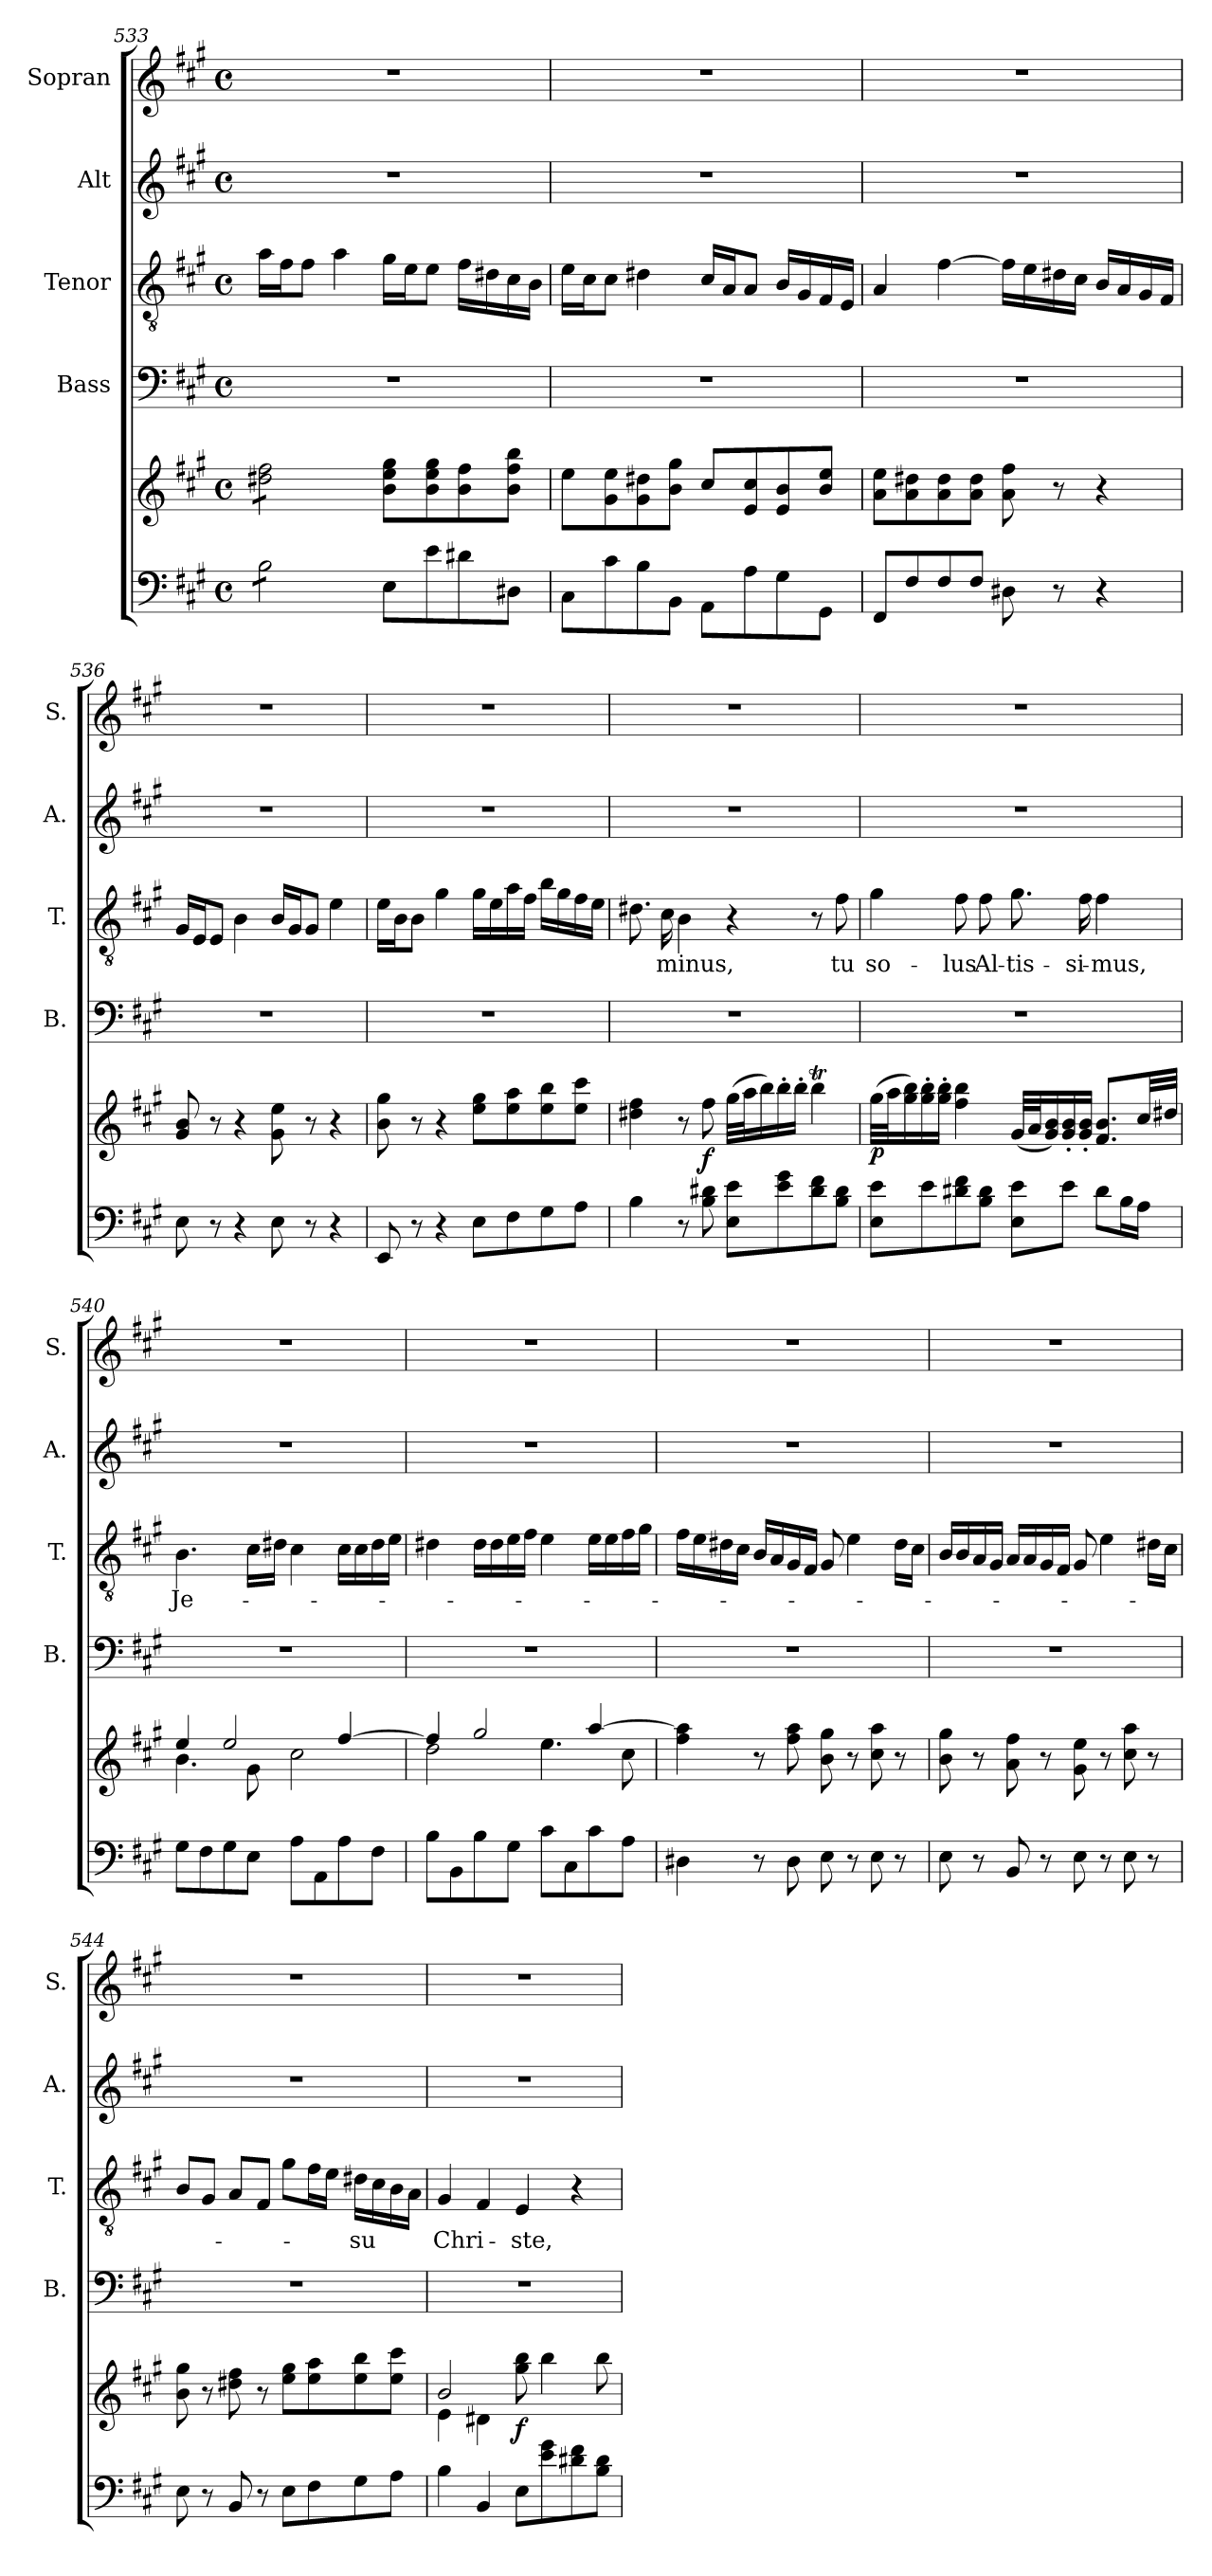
**kern	**kern	**dynam	**kern	**kern	**text	**kern	**kern
*part5	*part5	*part5	*part4	*part3	*part3	*part2	*part1
*staff6	*staff5	*staff5/6	*staff4	*staff3	*staff3	*staff2	*staff1
*	*	*	*I"Bass	*I"Tenor	*	*I"Alt	*I"Sopran
*	*	*	*I'B.	*I'T.	*	*I'A.	*I'S.
*clefF4	*clefG2	*	*clefF4	*clefGv2	*	*clefG2	*clefG2
*k[f#c#g#]	*k[f#c#g#]	*	*k[f#c#g#]	*k[f#c#g#]	*	*k[f#c#g#]	*k[f#c#g#]
*A:	*A:	*	*A:	*A:	*	*A:	*A:
*M4/4	*M4/4	*	*M4/4	*M4/4	*	*M4/4	*M4/4
*met(c)	*met(c)	*	*met(c)	*met(c)	*	*met(c)	*met(c)
=533	=533	=533	=533	=533	=533	=533	=533
*tremolo	*	*	*	*	*	*	*
*	*tremolo	*	*	*	*	*	*
8B\L	8dd#X\ 8ff#\L	.	1r	16a\LL	.	1r	1r
.	.	.	.	16f#\J	.	.	.
8B\	8dd#X\ 8ff#\	.	.	8f#\J	.	.	.
8B\	8dd#X\ 8ff#\	.	.	4a\	.	.	.
8B\J	8dd#X\ 8ff#\J	.	.	.	.	.	.
*	*Xtremolo	*	*	*	*	*	*
*Xtremolo	*	*	*	*	*	*	*
8E\L	8b\ 8ee\ 8gg#\L	.	.	16g#\LL	.	.	.
.	.	.	.	16e\J	.	.	.
8e\	8b\ 8ee\ 8gg#\	.	.	8e\J	.	.	.
8d#X\	8b\ 8ff#\	.	.	16f#\LL	.	.	.
.	.	.	.	16d#X\	.	.	.
8D#X\J	8b\ 8ff#\ 8bb\J	.	.	16c#\	.	.	.
.	.	.	.	16B\JJ	.	.	.
=534	=534	=534	=534	=534	=534	=534	=534
8C#\L	8ee\L	.	1r	16e\LL	.	1r	1r
.	.	.	.	16c#\J	.	.	.
8c#\	8g#\ 8ee\	.	.	8c#\J	.	.	.
8B\	8g#\ 8dd#X\	.	.	4d#X\	.	.	.
8BB\J	8b\ 8gg#\J	.	.	.	.	.	.
8AA\L	8cc#/L	.	.	16c#/LL	.	.	.
.	.	.	.	16A/J	.	.	.
8A\	8e/ 8cc#/	.	.	8A/J	.	.	.
8G#\	8e/ 8b/	.	.	16B/LL	.	.	.
.	.	.	.	16G#/	.	.	.
8GG#\J	8b/ 8ee/J	.	.	16F#/	.	.	.
.	.	.	.	16E/JJ	.	.	.
=535	=535	=535	=535	=535	=535	=535	=535
8FF#/L	8a\ 8ee\L	.	1r	4A/	.	1r	1r
8F#/	8a\ 8dd#X\	.	.	.	.	.	.
8F#/	8a\ 8dd#\	.	.	[4f#\	.	.	.
8F#/J	8a\ 8dd#\J	.	.	.	.	.	.
8D#X\	8a\ 8ff#\	.	.	16f#\LL]	.	.	.
.	.	.	.	16e\	.	.	.
8r	8r	.	.	16d#X\	.	.	.
.	.	.	.	16c#\JJ	.	.	.
4r	4r	.	.	16B/LL	.	.	.
.	.	.	.	16A/	.	.	.
.	.	.	.	16G#/	.	.	.
.	.	.	.	16F#/JJ	.	.	.
!!LO:PB:g=z
=536	=536	=536	=536	=536	=536	=536	=536
8E\	8g#/ 8b/	.	1r	16G#/LL	.	1r	1r
.	.	.	.	16E/J	.	.	.
8r	8r	.	.	8E/J	.	.	.
4r	4r	.	.	4B\	.	.	.
8E\	8g#\ 8ee\	.	.	16B/LL	.	.	.
.	.	.	.	16G#/J	.	.	.
8r	8r	.	.	8G#/J	.	.	.
4r	4r	.	.	4e\	.	.	.
=537	=537	=537	=537	=537	=537	=537	=537
8EE/	8b\ 8gg#\	.	1r	16e\LL	.	1r	1r
.	.	.	.	16B\J	.	.	.
8r	8r	.	.	8B\J	.	.	.
4r	4r	.	.	4g#\	.	.	.
8E\L	8ee\ 8gg#\L	.	.	16g#\LL	.	.	.
.	.	.	.	16e\	.	.	.
8F#\	8ee\ 8aa\	.	.	16a\	.	.	.
.	.	.	.	16f#\JJ	.	.	.
8G#\	8ee\ 8bb\	.	.	16b\LL	.	.	.
.	.	.	.	16g#\	.	.	.
8A\J	8ee\ 8ccc#\J	.	.	16f#\	.	.	.
.	.	.	.	16e\JJ	.	.	.
=538	=538	=538	=538	=538	=538	=538	=538
4B\	4dd#X\ 4ff#\	.	1r	8.d#X\	.	1r	1r
!	!	!	!	!	!LO:LY:b	!	!
.	.	.	.	16c#\	-minus,	.	.
8r	8r	.	.	4B\	.	.	.
!	!	!LO:DY:b	!	!	!	!	!
8B\ 8d#X\	8ff#\	f	.	.	.	.	.
8E\ 8e\L	(>32gg#\LLL	.	.	4r	.	.	.
.	32aa\J	.	.	.	.	.	.
.	16bb\)	.	.	.	.	.	.
8e\ 8g#\	16bb'>\	.	.	.	.	.	.
.	16bb'>\JJ	.	.	.	.	.	.
8d#\ 8f#\	4bbT\	.	.	8r	.	.	.
!	!	!	!	!	!LO:LY:b	!	!
8B\ 8d#\J	.	.	.	8f#\	tu	.	.
!!LO:LB:g=z
=539	=539	=539	=539	=539	=539	=539	=539
!	!	!LO:DY:b	!	!	!LO:LY:b	!	!
8E\ 8e\L	(>32gg#\LLL	p	1r	4g#\	so-	1r	1r
.	32aa\J	.	.	.	.	.	.
.	16gg#\ 16bb\)	.	.	.	.	.	.
8e\	16gg#\'> 16bb\'>	.	.	.	.	.	.
.	16gg#\'> 16bb\'>JJ	.	.	.	.	.	.
!	!	!	!	!	!LO:LY:b	!	!
8d#X\ 8f#\	4ff#\ 4bb\	.	.	8f#\	-lus	.	.
!	!	!	!	!	!LO:LY:b	!	!
8B\ 8d#\J	.	.	.	8f#\	Al-	.	.
!	!	!	!	!	!LO:LY:b	!	!
8E\ 8e\L	(<32g#/LLL	.	.	8.g#\	-tis-	.	.
.	32a/J	.	.	.	.	.	.
.	16g#/ 16b/)	.	.	.	.	.	.
8e\J	16g#/'< 16b/'<	.	.	.	.	.	.
!	!	!	!	!	!LO:LY:b	!	!
.	16g#/'< 16b/'<JJ	.	.	16f#\	-si-	.	.
!	!	!	!	!	!LO:LY:b	!	!
8d#\L	8.f#/ 8.b/L	.	.	4f#\	-mus,	.	.
16B\L	.	.	.	.	.	.	.
16A\JJ	32cc#/LL	.	.	.	.	.	.
.	32dd#X/JJJ	.	.	.	.	.	.
=540	=540	=540	=540	=540	=540	=540	=540
*	*^	*	*	*	*	*	*
!	!	!	!	!	!	!LO:LY:b	!	!
8G#\L	4ee/	4.b\	.	1r	4.B\	Je-	1r	1r
8F#\	.	.	.	.	.	.	.	.
8G#\	2ee/	.	.	.	.	.	.	.
8E\J	.	8g#\	.	.	16c#\LL	.	.	.
.	.	.	.	.	16d#X\JJ	.	.	.
8A\L	.	2cc#\	.	.	4c#\	.	.	.
8AA\	.	.	.	.	.	.	.	.
8A\	[>4ff#/	.	.	.	16c#\LL	.	.	.
.	.	.	.	.	16c#\	.	.	.
8F#\J	.	.	.	.	16d#\	.	.	.
.	.	.	.	.	16e\JJ	.	.	.
=541	=541	=541	=541	=541	=541	=541	=541	=541
8B\L	4ff#/]	2dd\	.	1r	4d#X\	.	1r	1r
8BB\	.	.	.	.	.	.	.	.
8B\	2gg#/	.	.	.	16d#\LL	.	.	.
.	.	.	.	.	16d#\	.	.	.
8G#\J	.	.	.	.	16e\	.	.	.
.	.	.	.	.	16f#\JJ	.	.	.
8c#\L	.	4.ee\	.	.	4e\	.	.	.
8C#\	.	.	.	.	.	.	.	.
8c#\	[>4aa/	.	.	.	16e\LL	.	.	.
.	.	.	.	.	16e\	.	.	.
8A\J	.	8cc#\	.	.	16f#\	.	.	.
.	.	.	.	.	16g#\JJ	.	.	.
*	*v	*v	*	*	*	*	*	*
!!LO:PB:g=z
=542	=542	=542	=542	=542	=542	=542	=542
4D#X\	4ff#\ 4aa\]	.	1r	16f#\LL	.	1r	1r
.	.	.	.	16e\	.	.	.
.	.	.	.	16d#X\	.	.	.
.	.	.	.	16c#\JJ	.	.	.
8r	8r	.	.	16B/LL	.	.	.
.	.	.	.	16A/	.	.	.
8D#\	8ff#\ 8aa\	.	.	16G#/	.	.	.
.	.	.	.	16F#/JJ	.	.	.
8E\	8b\ 8gg#\	.	.	8G#/	.	.	.
8r	8r	.	.	4e\	.	.	.
8E\	8cc#\ 8aa\	.	.	.	.	.	.
8r	8r	.	.	16d#\LL	.	.	.
.	.	.	.	16c#\JJ	.	.	.
=543	=543	=543	=543	=543	=543	=543	=543
8E\	8b\ 8gg#\	.	1r	16B/LL	.	1r	1r
.	.	.	.	16B/	.	.	.
8r	8r	.	.	16A/	.	.	.
.	.	.	.	16G#/JJ	.	.	.
8BB/	8a\ 8ff#\	.	.	16A/LL	.	.	.
.	.	.	.	16A/	.	.	.
8r	8r	.	.	16G#/	.	.	.
.	.	.	.	16F#/JJ	.	.	.
8E\	8g#\ 8ee\	.	.	8G#/	.	.	.
8r	8r	.	.	4e\	.	.	.
8E\	8cc#\ 8aa\	.	.	.	.	.	.
8r	8r	.	.	16d#X\LL	.	.	.
.	.	.	.	16c#\JJ	.	.	.
=544	=544	=544	=544	=544	=544	=544	=544
8E\	8b\ 8gg#\	.	1r	8B/L	.	1r	1r
8r	8r	.	.	8G#/J	.	.	.
8BB/	8dd#X\ 8ff#\	.	.	8A/L	.	.	.
8r	8r	.	.	8F#/J	.	.	.
8E\L	8ee\ 8gg#\L	.	.	8g#\L	.	.	.
8F#\	8ee\ 8aa\	.	.	16f#\L	.	.	.
.	.	.	.	16e\JJ	.	.	.
!	!	!	!	!	!LO:LY:b	!	!
8G#\	8ee\ 8bb\	.	.	16d#X\LL	-su	.	.
.	.	.	.	16c#\	.	.	.
8A\J	8ee\ 8ccc#\J	.	.	16B\	.	.	.
.	.	.	.	16A\JJ	.	.	.
=545	=545	=545	=545	=545	=545	=545	=545
*	*^	*	*	*	*	*	*
!	!	!	!	!	!	!LO:LY:b	!	!
4B\	2b/	4e\	.	1r	4G#/	Chri-	1r	1r
4BB/	.	4d#X\	.	.	4F#/	.	.	.
!	!	!	!LO:DY:b	!	!	!LO:LY:b	!	!
8E\L	8gg#\ 8bb\	2ryy	f	.	4E/	-ste,	.	.
8e\ 8g#\	4bb\	.	.	.	.	.	.	.
8d#X\ 8f#\	.	.	.	.	4r	.	.	.
8B\ 8d#\J	8bb\	.	.	.	.	.	.	.
*	*v	*v	*	*	*	*	*	*
=	=	=	=	=	=	=	=
*-	*-	*-	*-	*-	*-	*-	*-
